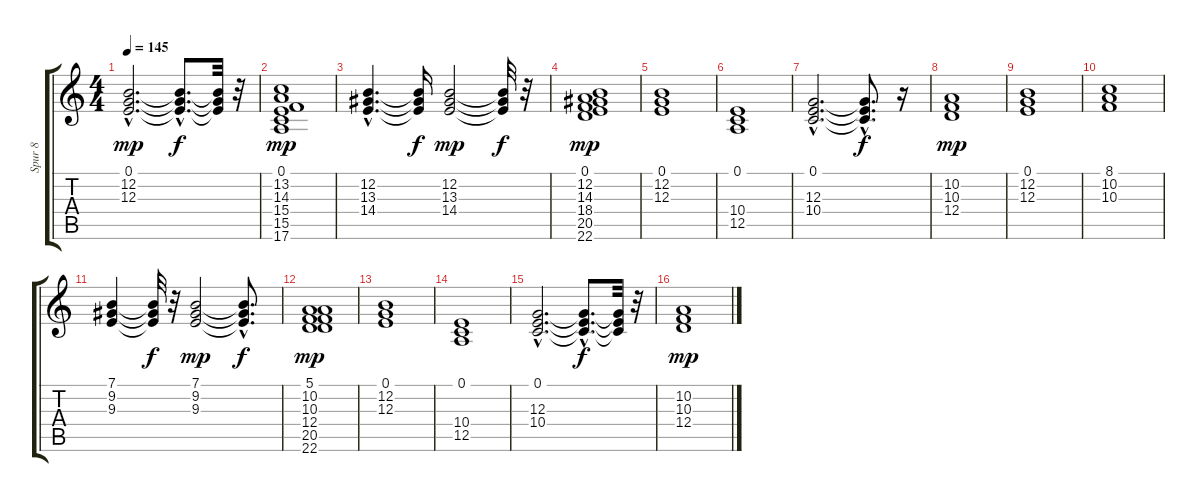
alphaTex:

\track ("Spur 8" "Spur 8") {instrument synthstrings2}
\staff {score tabs}
\tuning (E4 B3 G3 D3 A2 E2) {hide}
\ts (4 4)
\tempo 145
\clef g2
\ks c
(0.1{hac} 12.2{hac} 12.3{hac}).2{d dy mp} (0.1{hac t} 12.2{hac t} 12.3{hac t}).8{d dy f} (0.1{t} 12.2{t} 12.3{t}).32 r.32 |
(0.1 13.2 14.3 15.4 15.5 17.6).1{dy mp} |
(12.2{hac} 13.3{hac} 14.4{hac}).4{d} (12.2{t} 13.3{t} 14.4{t}).16{dy f} (12.2 13.3 14.4).2{dy mp} (12.2{t} 13.3{t} 14.4{t}).32{dy f} r.32 |
(0.1 12.2 14.3 18.4 20.5 22.6).1{dy mp} |
(0.1 12.2 12.3).1 |
(0.1 10.4 12.5).1 |
(0.1{hac} 12.3{hac} 10.4{hac}).2{d} (0.1{hac t} 12.3{hac t} 10.4{hac t}).8{d dy f} r.16 |
(10.2 10.3 12.4).1{dy mp} |
(0.1 12.2 12.3).1 |
(8.1 10.2 10.3).1 |
(7.1 9.2 9.3).4 (7.1{t} 9.2{t} 9.3{t}).32{dy f} r.32 (7.1 9.2 9.3).2{dy mp} (7.1{hac t} 9.2{hac t} 9.3{hac t}).8{d dy f} |
(5.1 10.2 10.3 12.4 20.5 22.6).1{dy mp} |
(0.1 12.2 12.3).1 |
(0.1 10.4 12.5).1 |
(0.1{hac} 12.3{hac} 10.4{hac}).2{d} (0.1{hac t} 12.3{hac t} 10.4{hac t}).8{d dy f} (0.1{t} 12.3{t} 10.4{t}).32 r.32 |
(10.2 10.3 12.4).1{dy mp}
